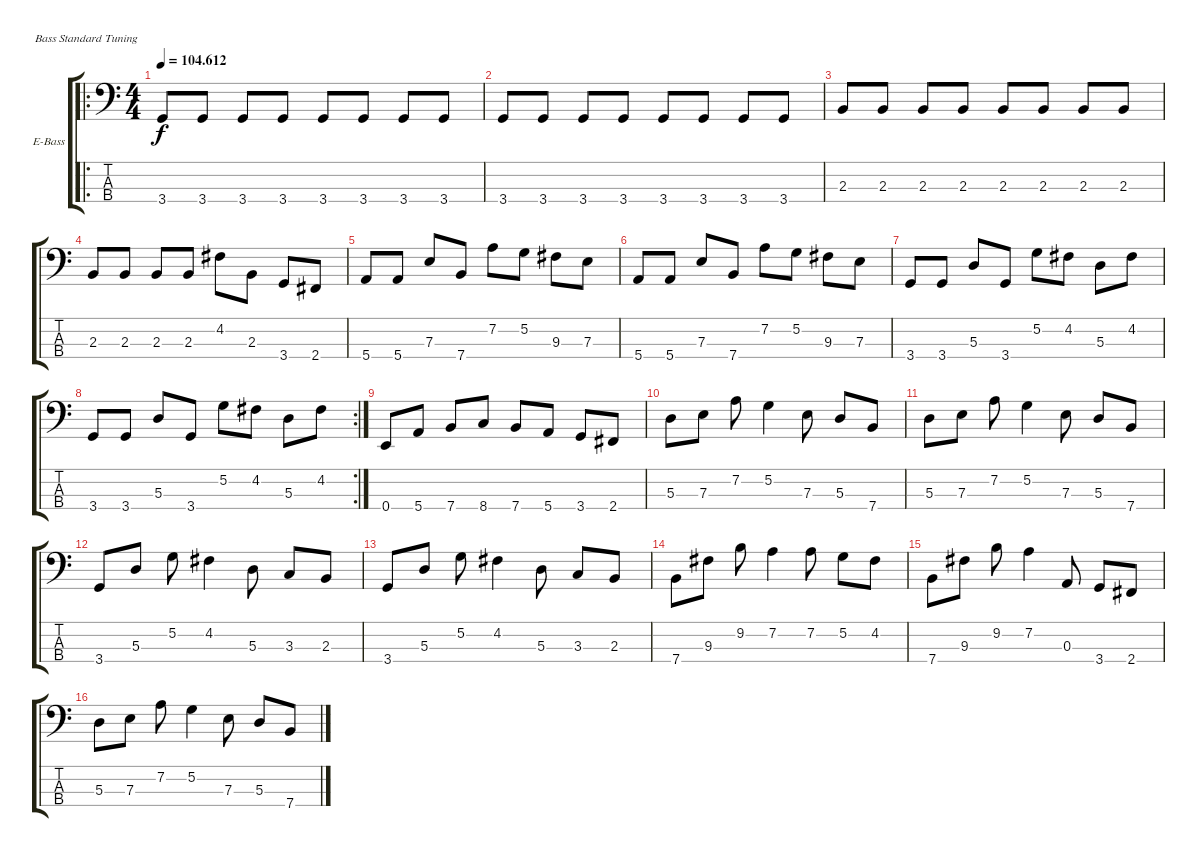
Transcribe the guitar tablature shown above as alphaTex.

\defaultSystemsLayout 4
\bracketExtendMode groupsimilarinstruments
\firstSystemTrackNameOrientation horizontal
\otherSystemsTrackNameOrientation horizontal
\track ("Electric Bass" "E-Bass") {instrument electricbassfinger}
\staff {score tabs}
\tuning (G2 D2 A1 E1)
\ro
\ts (4 4)
\tempo
104.612
\accidentals auto
\clef f4
\ottava regular
\simile none
\ks c
3.4.8{dy f} 3.4.8 3.4.8 3.4.8 3.4.8 3.4.8 3.4.8 3.4.8 |
3.4.8 3.4.8 3.4.8 3.4.8 3.4.8 3.4.8 3.4.8 3.4.8 |
2.3.8 2.3.8 2.3.8 2.3.8 2.3.8 2.3.8 2.3.8 2.3.8 |
2.3.8 2.3.8 2.3.8 2.3.8 4.2.8 2.3.8 3.4.8 2.4.8 |
5.4.8 5.4.8 7.3.8 7.4.8 7.2.8 5.2.8 9.3.8 7.3.8 |
5.4.8 5.4.8 7.3.8 7.4.8 7.2.8 5.2.8 9.3.8 7.3.8 |
3.4.8 3.4.8 5.3.8 3.4.8 5.2.8 4.2.8 5.3.8 4.2.8 |
\rc 2
3.4.8 3.4.8 5.3.8 3.4.8 5.2.8 4.2.8 5.3.8 4.2.8 |
0.4.8 5.4.8 7.4.8 8.4.8 7.4.8 5.4.8 3.4.8 2.4.8 |
5.3.8 7.3.8 7.2.8 5.2.4 7.3.8 5.3.8 7.4.8 |
5.3.8 7.3.8 7.2.8 5.2.4 7.3.8 5.3.8 7.4.8 |
3.4.8 5.3.8 5.2.8 4.2.4 5.3.8 3.3.8 2.3.8 |
3.4.8 5.3.8 5.2.8 4.2.4 5.3.8 3.3.8 2.3.8 |
7.4.8 9.3.8 9.2.8 7.2.4 7.2.8 5.2.8 4.2.8 |
7.4.8 9.3.8 9.2.8 7.2.4 0.3.8 3.4.8 2.4.8 |
5.3.8 7.3.8 7.2.8 5.2.4 7.3.8 5.3.8 7.4.8
